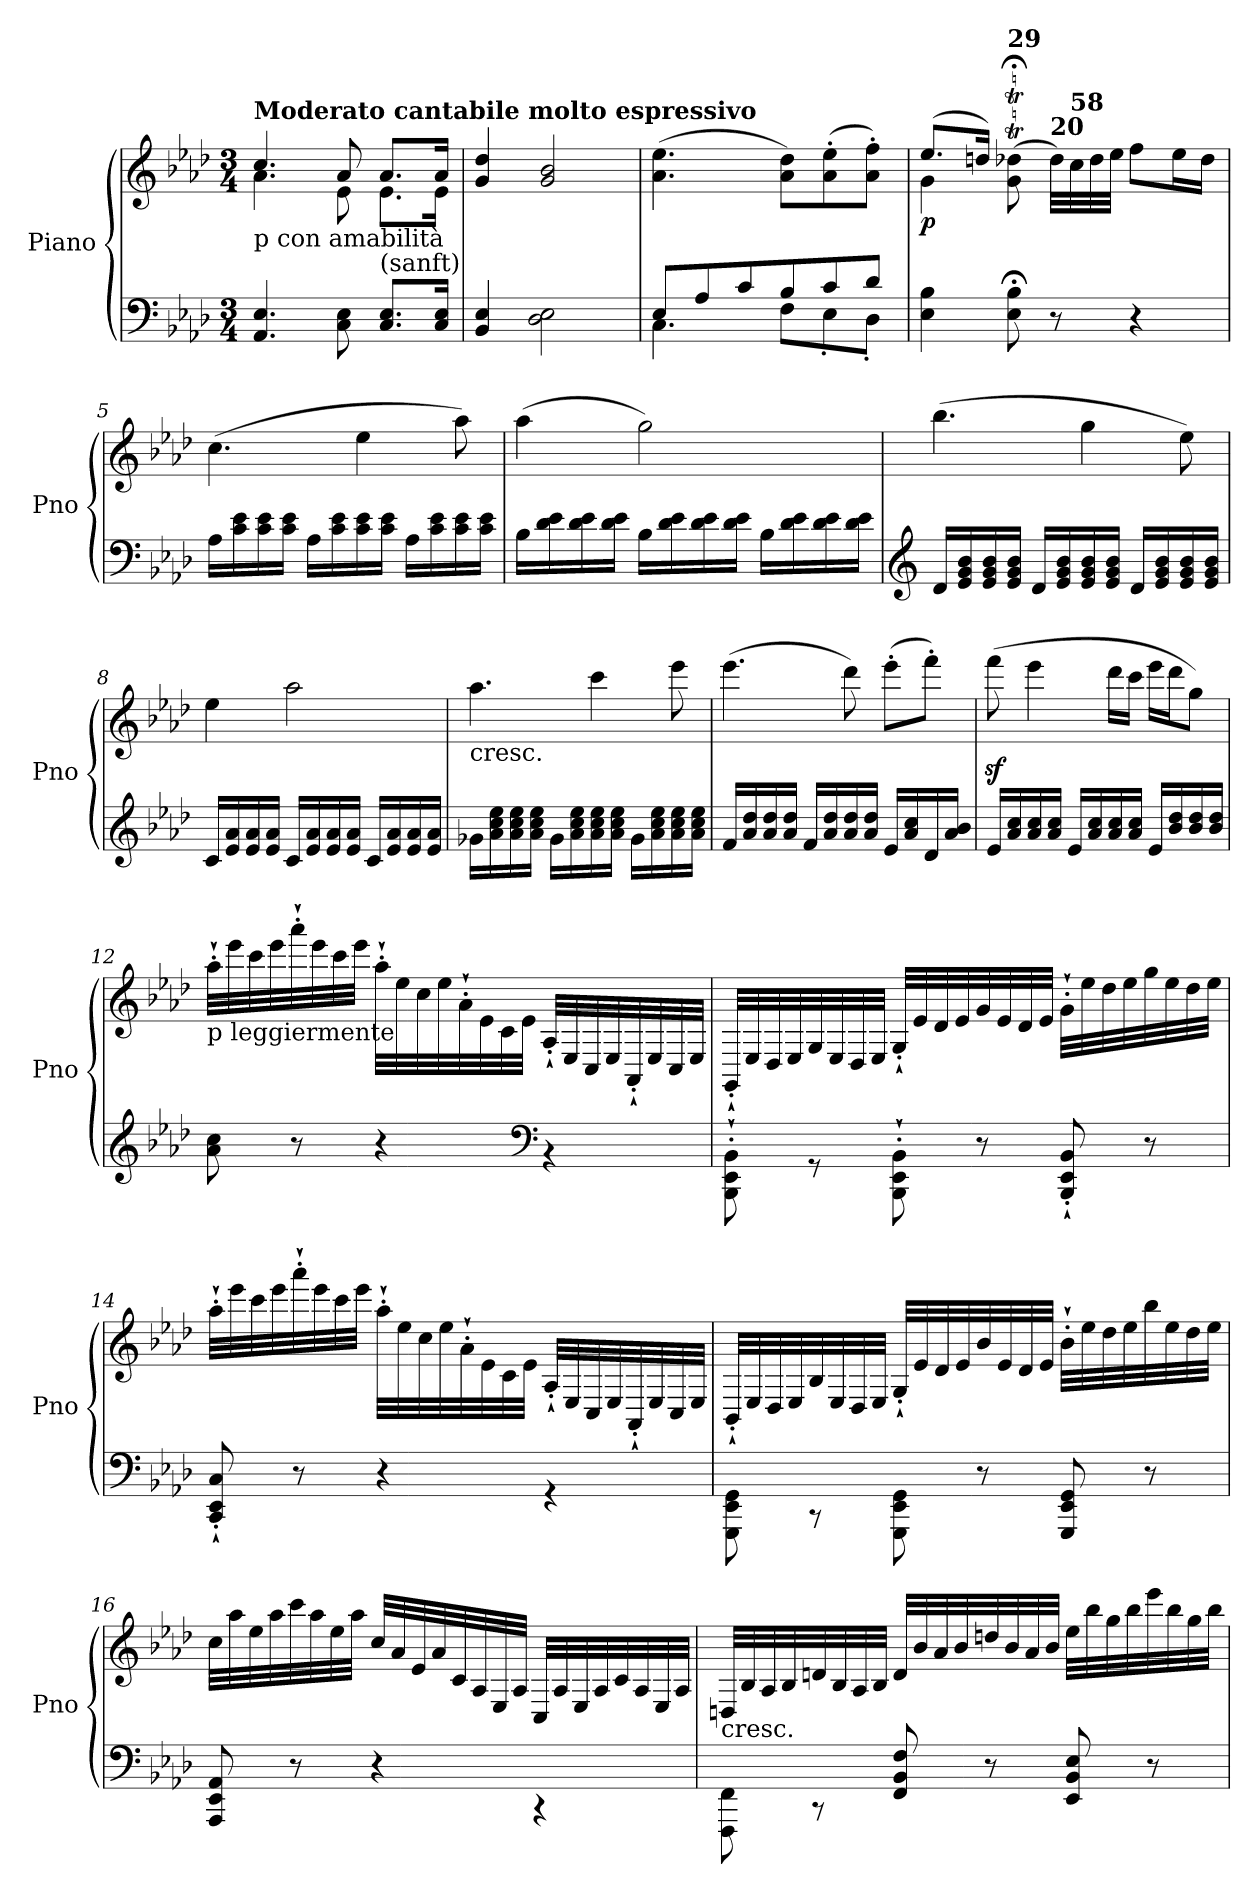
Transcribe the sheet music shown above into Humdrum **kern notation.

**kern	**kern	**dynam
*part1	*part1	*part1
*staff2	*staff1	*staff1/2
*I"Piano	*	*
*I'Pno	*	*
*clefF4	*clefG2	*
*k[b-e-a-d-]	*k[b-e-a-d-]	*
*A-:	*A-:	*
*M3/4	*M3/4	*
=1	=1	=1
*	*^	*
!	!LO:TX:b:t=p con amabilità	!	!
!	!LO:TX:a:B:t=Moderato cantabile molto espressivo	!	!
4.AA-/ 4.E-/	4.cc/	4.a-\	.
8C\ 8E-\	8a-/	8e-\	.
!LO:TX:a:t=(sanft)	!	!	!
8.C/ 8.E-/L	8.a-/L	8.e-\L	.
16C/ 16E-/Jk	16a-/Jk	16e-\Jk	.
*	*v	*v	*
=2	=2	=2
4BB-/ 4E-/	4g/ 4dd-/	.
2D-\ 2E-\	2g/ 2b-/	.
=3	=3	=3
*^	*	*
8E-/L	4.C\	(>4.a-\ 4.ee-\	.
8A-/	.	.	.
8c/	.	.	.
8B-/	8F\L	8a-\ 8dd-\L)	.
8c/	8E-'\	(>8a-\' 8ee-\'	.
8d-/J	8D-'\J	8a-\' 8ff\'J)	.
=4	=4	=4	=4
*	*	*^	*
!	!	!	!	!LO:DY:b
*v	*v	*	*	*
4E-\ 4B-\	(>8.ee-/L	4g\	p
.	16ddn/Jk)	.	.
!	!LO:TX:a:B:t=29	!	!
8E-\; 8B-\;	(<8g\;<T 8dd-X\;<T	2ryy	.
!	!LO:TX:a:B:t=20	!	!
8r	32dd-\LLL)	.	.
!	!LO:TX:a:B:t=58	!	!
.	32cc\	.	.
.	32dd-\	.	.
.	32ee-\JJJ	.	.
4r	8ff\L	.	.
.	16ee-\L	.	.
.	16dd-\JJ	.	.
*	*v	*v	*
=5	=5	=5
16A-\LL	(>4.cc\	.
16c\ 16e-\	.	.
16c\ 16e-\	.	.
16c\ 16e-\JJ	.	.
16A-\LL	.	.
16c\ 16e-\	.	.
16c\ 16e-\	4ee-\	.
16c\ 16e-\JJ	.	.
16A-\LL	.	.
16c\ 16e-\	.	.
16c\ 16e-\	8aa-\)	.
16c\ 16e-\JJ	.	.
=6	=6	=6
16B-\LL	(>4aa-\	.
16d-\ 16e-\	.	.
16d-\ 16e-\	.	.
16d-\ 16e-\JJ	.	.
16B-\LL	2gg\)	.
16d-\ 16e-\	.	.
16d-\ 16e-\	.	.
16d-\ 16e-\JJ	.	.
16B-\LL	.	.
16d-\ 16e-\	.	.
16d-\ 16e-\	.	.
16d-\ 16e-\JJ	.	.
=7	=7	=7
*clefG2	*	*
16d-/LL	(>4.bb-\	.
16e-/ 16g/ 16b-/	.	.
16e-/ 16g/ 16b-/	.	.
16e-/ 16g/ 16b-/JJ	.	.
16d-/LL	.	.
16e-/ 16g/ 16b-/	.	.
16e-/ 16g/ 16b-/	4gg\	.
16e-/ 16g/ 16b-/JJ	.	.
16d-/LL	.	.
16e-/ 16g/ 16b-/	.	.
16e-/ 16g/ 16b-/	8ee-\)	.
16e-/ 16g/ 16b-/JJ	.	.
=8	=8	=8
16c/LL	4ee-\	.
16e-/ 16a-/	.	.
16e-/ 16a-/	.	.
16e-/ 16a-/JJ	.	.
16c/LL	2aa-\	.
16e-/ 16a-/	.	.
16e-/ 16a-/	.	.
16e-/ 16a-/JJ	.	.
16c/LL	.	.
16e-/ 16a-/	.	.
16e-/ 16a-/	.	.
16e-/ 16a-/JJ	.	.
=9	=9	=9
!	!LO:TX:b:t=cresc.	!
16g-X\LL	4.aa-\	.
16a-\ 16cc\ 16ee-\	.	.
16a-\ 16cc\ 16ee-\	.	.
16a-\ 16cc\ 16ee-\JJ	.	.
16g-\LL	.	.
16a-\ 16cc\ 16ee-\	.	.
16a-\ 16cc\ 16ee-\	4ccc\	.
16a-\ 16cc\ 16ee-\JJ	.	.
16g-\LL	.	.
16a-\ 16cc\ 16ee-\	.	.
16a-\ 16cc\ 16ee-\	8eee-\	.
16a-\ 16cc\ 16ee-\JJ	.	.
=10	=10	=10
16f/LL	(>4.eee-\	.
16a-/ 16dd-/	.	.
16a-/ 16dd-/	.	.
16a-/ 16dd-/JJ	.	.
16f/LL	.	.
16a-/ 16dd-/	.	.
16a-/ 16dd-/	8ddd-\)	.
16a-/ 16dd-/JJ	.	.
16e-/LL	(>8eee-'\L	.
16a-/ 16cc/	.	.
16d-/	8fff'\J)	.
16a-/ 16b-/JJ	.	.
=11	=11	=11
16e-/LL	(>8fffz<\	.
16a-/ 16cc/	.	.
16a-/ 16cc/	4eee-\	.
16a-/ 16cc/JJ	.	.
16e-/LL	.	.
16a-/ 16cc/	.	.
16a-/ 16cc/	16ddd-\LL	.
16a-/ 16cc/JJ	16ccc\JJ	.
16e-/LL	16eee-\LL	.
16b-/ 16dd-/	16ddd-\J	.
16b-/ 16dd-/	8gg\J)	.
16b-/ 16dd-/JJ	.	.
=12	=12	=12
!	!LO:TX:b:t=p leggiermente	!
8a-\ 8cc\	32aa-'`\LLL	.
.	32eee-\	.
.	32ccc\	.
.	32eee-\	.
8r	32aaa-'`\	.
.	32eee-\	.
.	32ccc\	.
.	32eee-\JJJ	.
4r	32aa-'`\LLL	.
.	32ee-\	.
.	32cc\	.
.	32ee-\	.
.	32a-'`\	.
.	32e-\	.
.	32c\	.
.	32e-\JJJ	.
*clefF4	*	*
4rBB	32A-'`/LLL	.
.	32E-/	.
.	32C/	.
.	32E-/	.
.	32AA-'`/	.
.	32E-/	.
.	32C/	.
.	32E-/JJJ	.
=13	=13	=13
8BBB-\'` 8EE-\'` 8BB-\'`	32GG'`/LLL	.
.	32E-/	.
.	32D-/	.
.	32E-/	.
8rGG	32G/	.
.	32E-/	.
.	32D-/	.
.	32E-/JJJ	.
8BBB-\'` 8EE-\'` 8BB-\'`	32G'`/LLL	.
.	32e-/	.
.	32d-/	.
.	32e-/	.
8r	32g/	.
.	32e-/	.
.	32d-/	.
.	32e-/JJJ	.
8BBB-/'` 8EE-/'` 8BB-/'`	32g'`\LLL	.
.	32ee-\	.
.	32dd-\	.
.	32ee-\	.
8r	32gg\	.
.	32ee-\	.
.	32dd-\	.
.	32ee-\JJJ	.
=14	=14	=14
8CC/'` 8EE-/'` 8C/'`	32aa-'`\LLL	.
.	32eee-\	.
.	32ccc\	.
.	32eee-\	.
8r	32aaa-'`\	.
.	32eee-\	.
.	32ccc\	.
.	32eee-\JJJ	.
4r	32aa-'`\LLL	.
.	32ee-\	.
.	32cc\	.
.	32ee-\	.
.	32a-'`\	.
.	32e-\	.
.	32c\	.
.	32e-\JJJ	.
4rGG	32A-'`/LLL	.
.	32E-/	.
.	32C/	.
.	32E-/	.
.	32AA-'`/	.
.	32E-/	.
.	32C/	.
.	32E-/JJJ	.
=15	=15	=15
8GGG\ 8EE-\ 8GG\	32BB-'`/LLL	.
.	32E-/	.
.	32D-/	.
.	32E-/	.
8rCC	32B-/	.
.	32E-/	.
.	32D-/	.
.	32E-/JJJ	.
8GGG\ 8EE-\ 8GG\	32G'`/LLL	.
.	32e-/	.
.	32d-/	.
.	32e-/	.
8r	32b-/	.
.	32e-/	.
.	32d-/	.
.	32e-/JJJ	.
8GGG/ 8EE-/ 8GG/	32b-'`\LLL	.
.	32ee-\	.
.	32dd-\	.
.	32ee-\	.
8r	32bb-\	.
.	32ee-\	.
.	32dd-\	.
.	32ee-\JJJ	.
=16	=16	=16
8AAA-/ 8EE-/ 8AA-/	32cc\LLL	.
.	32aa-\	.
.	32ee-\	.
.	32aa-\	.
8r	32ccc\	.
.	32aa-\	.
.	32ee-\	.
.	32aa-\JJJ	.
4r	32cc/LLL	.
.	32a-/	.
.	32e-/	.
.	32a-/	.
.	32c/	.
.	32A-/	.
.	32E-/	.
.	32A-/JJJ	.
4rCC	32C/LLL	.
.	32A-/	.
.	32E-/	.
.	32A-/	.
.	32c/	.
.	32A-/	.
.	32E-/	.
.	32A-/JJJ	.
=17	=17	=17
!LO:TX:a:t=cresc.	!	!
8FFF\ 8FF\	32Dn/LLL	.
.	32B-/	.
.	32A-/	.
.	32B-/	.
8rCC	32dn/	.
.	32B-/	.
.	32A-/	.
.	32B-/JJJ	.
8FF/ 8BB-/ 8F/	32d/LLL	.
.	32b-/	.
.	32a-/	.
.	32b-/	.
8r	32ddn/	.
.	32b-/	.
.	32a-/	.
.	32b-/JJJ	.
8EE-/ 8BB-/ 8E-/	32ee-\LLL	.
.	32bb-\	.
.	32gg\	.
.	32bb-\	.
8r	32eee-\	.
.	32bb-\	.
.	32gg\	.
.	32bb-\JJJ	.
=	=	=
*-	*-	*-
